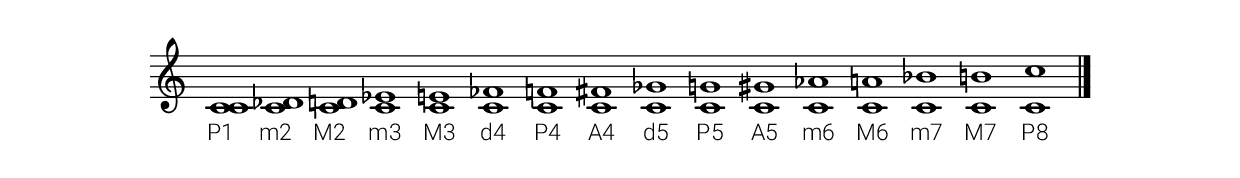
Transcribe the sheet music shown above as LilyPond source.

\version "2.24.4"

\include "global.ily"

global = {
  \omit Score.TimeSignature

  \key c \major
  \time 64/4
}

sopranoVoice = \relative c' {
  \global
  <c c>1
  <c des>
  <c d!>
  <c ees>
  <c e!>
  <c fes>
  <c f!>
  <c fis>
  <c ges'>
  <c g'!>
  <c gis'>
  <c aes'>
  <c a'!>
  <c bes'>
  <c b'!>
  <c c'>

  \bar "|."
}

verse = \lyricmode {
  "P1" "m2" "M2" "m3" "M3" "d4" "P4" "A4" "d5" "P5" "A5" "m6" "M6" "m7" "M7" "P8"
}

\score {
  \new Staff { \sopranoVoice }
  \addlyrics { \verse }
  \layout { }
}
